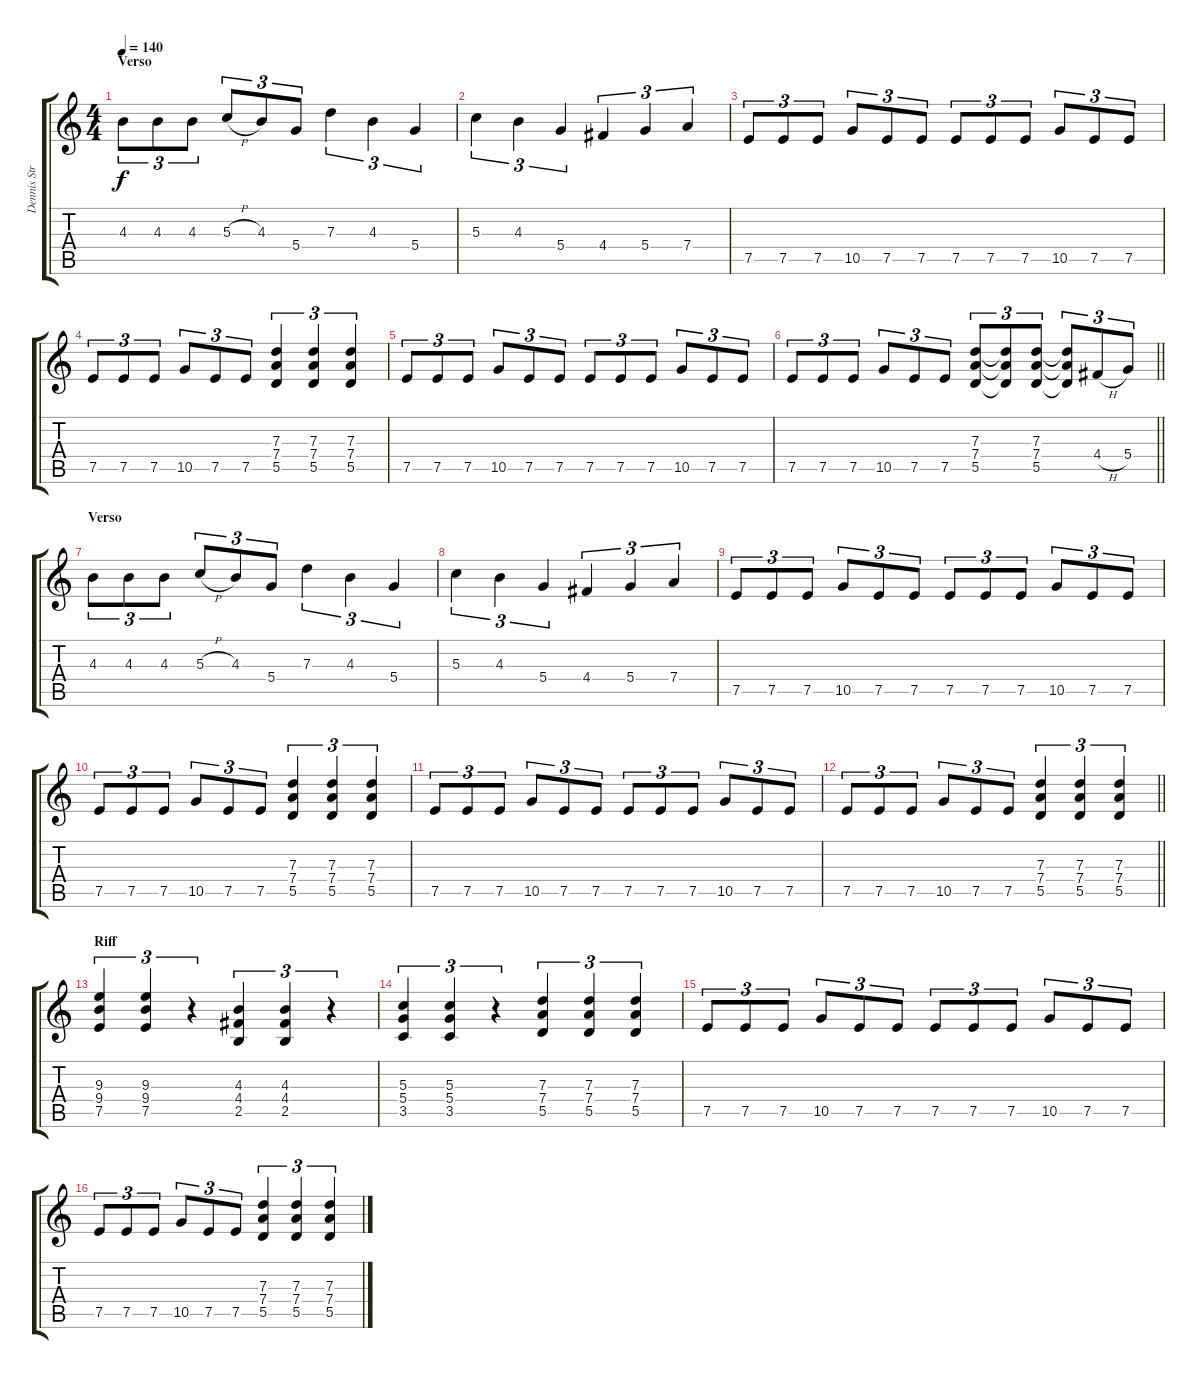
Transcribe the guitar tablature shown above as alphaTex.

\track ("Dennis Straton" "Dennis Str") {instrument distortionguitar}
\staff {score tabs}
\tuning (E4 B3 G3 D3 A2 E2) {hide}
\ts (4 4)
\section ("" "Verso")
\tempo 140
\clef g2
\ks c
4.3.8{tu (3 2) dy f} 4.3.8{tu (3 2)} 4.3.8{tu (3 2)} 5.3{h}.8{tu (3 2)} 4.3.8{tu (3 2)} 5.4.8{tu (3 2)} 7.3.4{tu (3 2)} 4.3.4{tu (3 2)} 5.4.4{tu (3 2)} |
5.3.4{tu (3 2)} 4.3.4{tu (3 2)} 5.4.4{tu (3 2)} 4.4.4{tu (3 2)} 5.4.4{tu (3 2)} 7.4.4{tu (3 2)} |
7.5.8{tu (3 2)} 7.5.8{tu (3 2)} 7.5.8{tu (3 2)} 10.5.8{tu (3 2)} 7.5.8{tu (3 2)} 7.5.8{tu (3 2)} 7.5.8{tu (3 2)} 7.5.8{tu (3 2)} 7.5.8{tu (3 2)} 10.5.8{tu (3 2)} 7.5.8{tu (3 2)} 7.5.8{tu (3 2)} |
7.5.8{tu (3 2)} 7.5.8{tu (3 2)} 7.5.8{tu (3 2)} 10.5.8{tu (3 2)} 7.5.8{tu (3 2)} 7.5.8{tu (3 2)} (7.3 7.4 5.5).4{tu (3 2)} (7.3 7.4 5.5).4{tu (3 2)} (7.3 7.4 5.5).4{tu (3 2)} |
7.5.8{tu (3 2)} 7.5.8{tu (3 2)} 7.5.8{tu (3 2)} 10.5.8{tu (3 2)} 7.5.8{tu (3 2)} 7.5.8{tu (3 2)} 7.5.8{tu (3 2)} 7.5.8{tu (3 2)} 7.5.8{tu (3 2)} 10.5.8{tu (3 2)} 7.5.8{tu (3 2)} 7.5.8{tu (3 2)} |
\barLineRight lightlight
7.5.8{tu (3 2)} 7.5.8{tu (3 2)} 7.5.8{tu (3 2)} 10.5.8{tu (3 2)} 7.5.8{tu (3 2)} 7.5.8{tu (3 2)} (7.3 7.4 5.5).8{tu (3 2)} (7.3{t} 7.4{t} 5.5{t}).8{tu (3 2)} (7.3 7.4 5.5).8{tu (3 2)} (7.3{t} 7.4{t} 5.5{t}).8{tu (3 2)} 4.4{h}.8{tu (3 2)} 5.4.8{tu (3 2)} |
\section ("" "Verso")
4.3.8{tu (3 2)} 4.3.8{tu (3 2)} 4.3.8{tu (3 2)} 5.3{h}.8{tu (3 2)} 4.3.8{tu (3 2)} 5.4.8{tu (3 2)} 7.3.4{tu (3 2)} 4.3.4{tu (3 2)} 5.4.4{tu (3 2)} |
5.3.4{tu (3 2)} 4.3.4{tu (3 2)} 5.4.4{tu (3 2)} 4.4.4{tu (3 2)} 5.4.4{tu (3 2)} 7.4.4{tu (3 2)} |
7.5.8{tu (3 2)} 7.5.8{tu (3 2)} 7.5.8{tu (3 2)} 10.5.8{tu (3 2)} 7.5.8{tu (3 2)} 7.5.8{tu (3 2)} 7.5.8{tu (3 2)} 7.5.8{tu (3 2)} 7.5.8{tu (3 2)} 10.5.8{tu (3 2)} 7.5.8{tu (3 2)} 7.5.8{tu (3 2)} |
7.5.8{tu (3 2)} 7.5.8{tu (3 2)} 7.5.8{tu (3 2)} 10.5.8{tu (3 2)} 7.5.8{tu (3 2)} 7.5.8{tu (3 2)} (7.3 7.4 5.5).4{tu (3 2)} (7.3 7.4 5.5).4{tu (3 2)} (7.3 7.4 5.5).4{tu (3 2)} |
7.5.8{tu (3 2)} 7.5.8{tu (3 2)} 7.5.8{tu (3 2)} 10.5.8{tu (3 2)} 7.5.8{tu (3 2)} 7.5.8{tu (3 2)} 7.5.8{tu (3 2)} 7.5.8{tu (3 2)} 7.5.8{tu (3 2)} 10.5.8{tu (3 2)} 7.5.8{tu (3 2)} 7.5.8{tu (3 2)} |
\barLineRight lightlight
7.5.8{tu (3 2)} 7.5.8{tu (3 2)} 7.5.8{tu (3 2)} 10.5.8{tu (3 2)} 7.5.8{tu (3 2)} 7.5.8{tu (3 2)} (7.3 7.4 5.5).4{tu (3 2)} (7.3 7.4 5.5).4{tu (3 2)} (7.3 7.4 5.5).4{tu (3 2)} |
\section ("" "Riff")
(9.3 9.4 7.5).4{tu (3 2)} (9.3 9.4 7.5).4{tu (3 2)} r.4{tu (3 2)} (4.3 4.4 2.5).4{tu (3 2)} (4.3 4.4 2.5).4{tu (3 2)} r.4{tu (3 2)} |
(5.3 5.4 3.5).4{tu (3 2)} (5.3 5.4 3.5).4{tu (3 2)} r.4{tu (3 2)} (7.3 7.4 5.5).4{tu (3 2)} (7.3 7.4 5.5).4{tu (3 2)} (7.3 7.4 5.5).4{tu (3 2)} |
7.5.8{tu (3 2)} 7.5.8{tu (3 2)} 7.5.8{tu (3 2)} 10.5.8{tu (3 2)} 7.5.8{tu (3 2)} 7.5.8{tu (3 2)} 7.5.8{tu (3 2)} 7.5.8{tu (3 2)} 7.5.8{tu (3 2)} 10.5.8{tu (3 2)} 7.5.8{tu (3 2)} 7.5.8{tu (3 2)} |
7.5.8{tu (3 2)} 7.5.8{tu (3 2)} 7.5.8{tu (3 2)} 10.5.8{tu (3 2)} 7.5.8{tu (3 2)} 7.5.8{tu (3 2)} (7.3 7.4 5.5).4{tu (3 2)} (7.3 7.4 5.5).4{tu (3 2)} (7.3 7.4 5.5).4{tu (3 2)}
